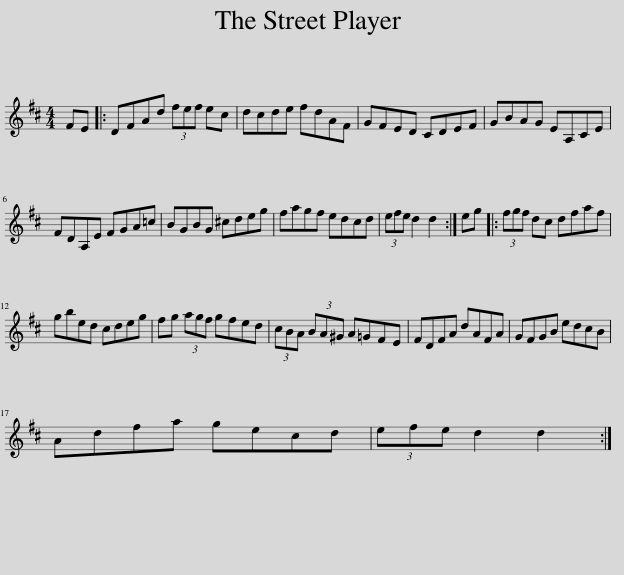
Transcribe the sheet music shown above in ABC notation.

X:1
L:1/8
M:4/4
I:linebreak $
K:D
V:1 treble
V:1
 FE |: DFAd (3fef ec | dcde fdAF | GFED CDEF | GBAG EA,CE |$ %5
 FDA,E FGA=c | BGBG ^cdeg | fagf edcd | (3efe d2 d2 :| eg |: %10
 (3fgf dc dfaf |$ gbed cdeg | fg (3agf gfed | (3cBA (3BA^G A=GFE | FDFA dAFA | %15
 GFGB edcB |$ Adfa gecd | (3efe d2 d2 :| %18
